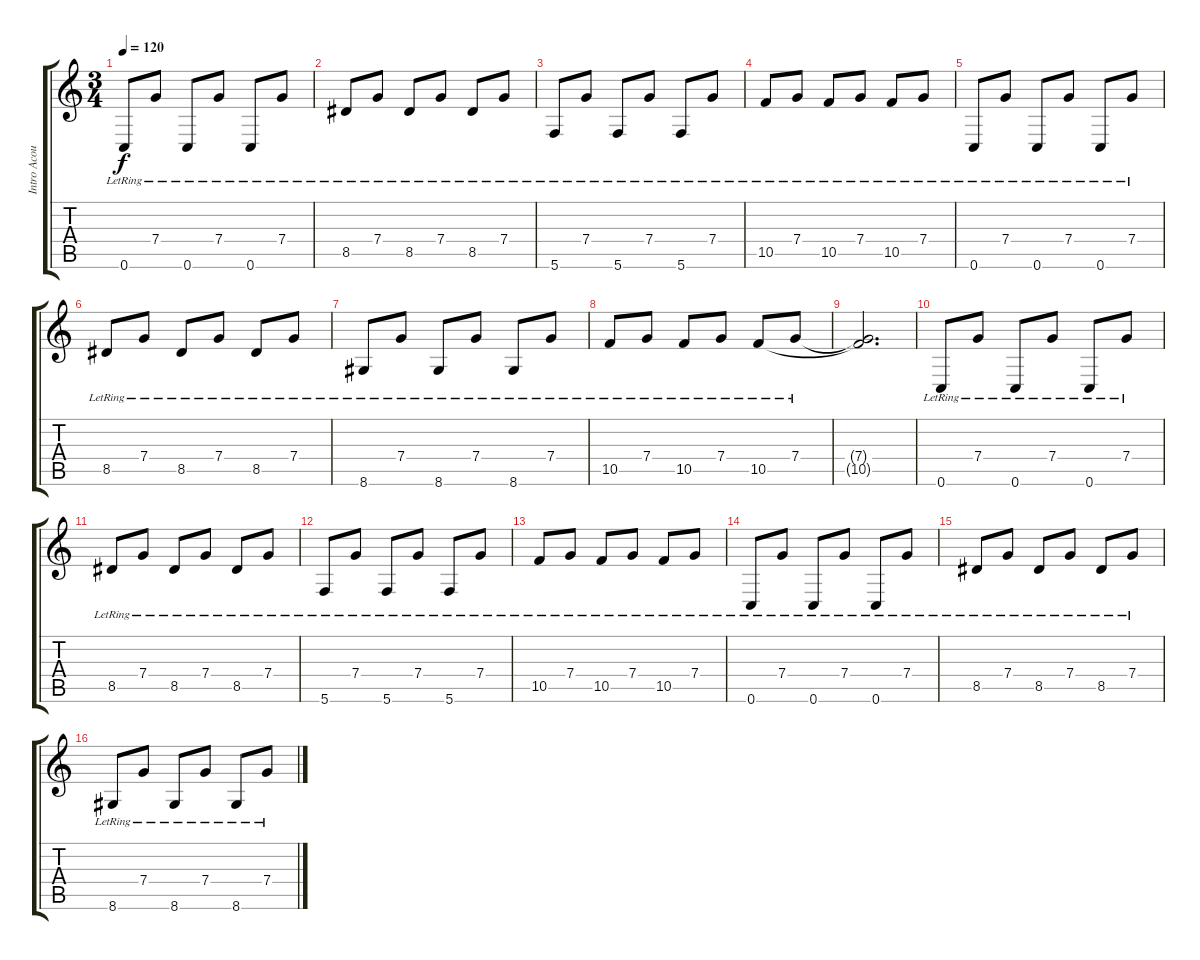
\track ("Intro Acoustic" "Intro Acou") {instrument acousticguitarsteel}
\staff {score tabs}
\tuning (D4 A3 F3 C3 G2 C2) {hide}
\ts (3 4)
\tempo 120
\clef g2
\ks c
0.6{lr}.8{dy f} 7.4{lr}.8 0.6{lr}.8 7.4{lr}.8 0.6{lr}.8 7.4{lr}.8 |
8.5{lr}.8 7.4{lr}.8 8.5{lr}.8 7.4{lr}.8 8.5{lr}.8 7.4{lr}.8 |
5.6{lr}.8 7.4{lr}.8 5.6{lr}.8 7.4{lr}.8 5.6{lr}.8 7.4{lr}.8 |
10.5{lr}.8 7.4{lr}.8 10.5{lr}.8 7.4{lr}.8 10.5{lr}.8 7.4{lr}.8 |
0.6{lr}.8 7.4{lr}.8 0.6{lr}.8 7.4{lr}.8 0.6{lr}.8 7.4{lr}.8 |
8.5{lr}.8 7.4{lr}.8 8.5{lr}.8 7.4{lr}.8 8.5{lr}.8 7.4{lr}.8 |
8.6{lr}.8 7.4{lr}.8 8.6{lr}.8 7.4{lr}.8 8.6{lr}.8 7.4{lr}.8 |
10.5{lr}.8 7.4{lr}.8 10.5{lr}.8 7.4{lr}.8 10.5{lr}.8 7.4{lr}.8 |
(7.4{t} 10.5{t}).2{d} |
0.6{lr}.8 7.4{lr}.8 0.6{lr}.8 7.4{lr}.8 0.6{lr}.8 7.4{lr}.8 |
8.5{lr}.8 7.4{lr}.8 8.5{lr}.8 7.4{lr}.8 8.5{lr}.8 7.4{lr}.8 |
5.6{lr}.8 7.4{lr}.8 5.6{lr}.8 7.4{lr}.8 5.6{lr}.8 7.4{lr}.8 |
10.5{lr}.8 7.4{lr}.8 10.5{lr}.8 7.4{lr}.8 10.5{lr}.8 7.4{lr}.8 |
0.6{lr}.8 7.4{lr}.8 0.6{lr}.8 7.4{lr}.8 0.6{lr}.8 7.4{lr}.8 |
8.5{lr}.8 7.4{lr}.8 8.5{lr}.8 7.4{lr}.8 8.5{lr}.8 7.4{lr}.8 |
8.6{lr}.8 7.4{lr}.8 8.6{lr}.8 7.4{lr}.8 8.6{lr}.8 7.4{lr}.8
